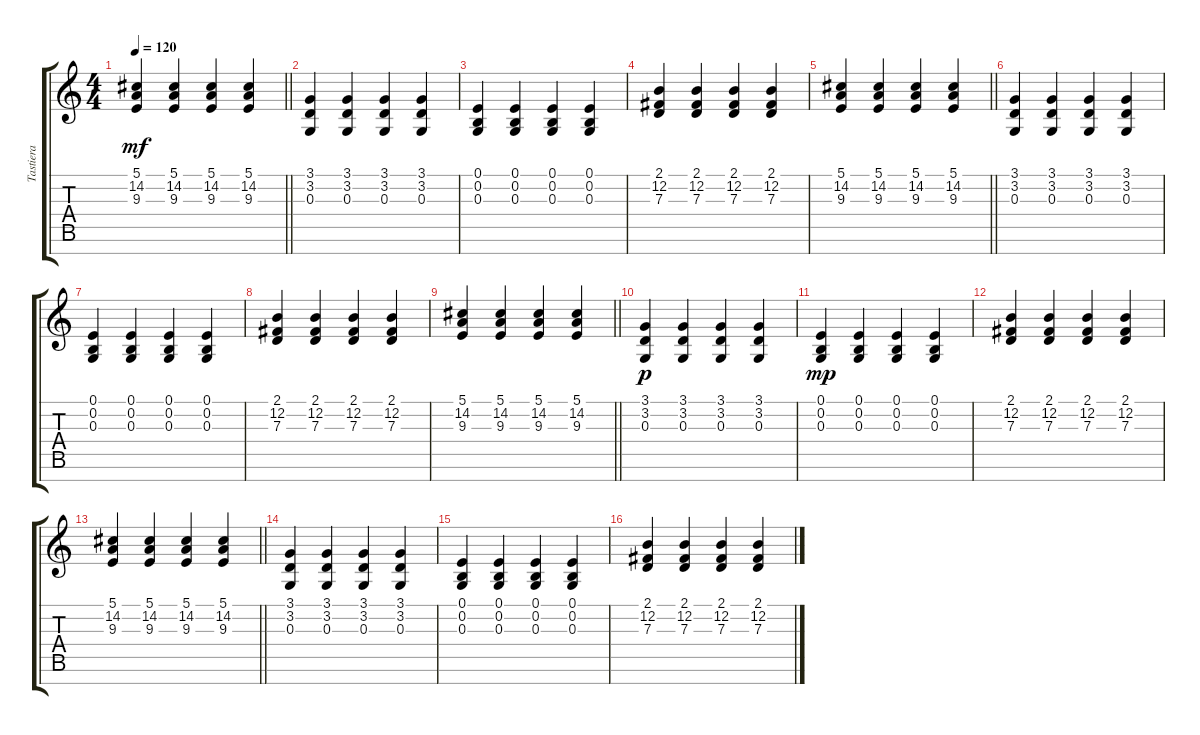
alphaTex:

\track ("Tastiera" "Tastiera") {instrument stringensemble2}
\staff {score tabs}
\tuning (E4 B3 G3 D3 A2 E2 B1) {hide}
\ts (4 4)
\tempo 120
\clef g2
\barLineRight lightlight
\ks c
(5.1 14.2 9.3).4{dy mf} (5.1 14.2 9.3).4 (5.1 14.2 9.3).4 (5.1 14.2 9.3).4 |
(3.1 3.2 0.3).4 (3.1 3.2 0.3).4 (3.1 3.2 0.3).4 (3.1 3.2 0.3).4 |
(0.1 0.2 0.3).4 (0.1 0.2 0.3).4 (0.1 0.2 0.3).4 (0.1 0.2 0.3).4 |
(2.1 12.2 7.3).4 (2.1 12.2 7.3).4 (2.1 12.2 7.3).4 (2.1 12.2 7.3).4 |
\barLineRight lightlight
(5.1 14.2 9.3).4 (5.1 14.2 9.3).4 (5.1 14.2 9.3).4 (5.1 14.2 9.3).4 |
(3.1 3.2 0.3).4 (3.1 3.2 0.3).4 (3.1 3.2 0.3).4 (3.1 3.2 0.3).4 |
(0.1 0.2 0.3).4 (0.1 0.2 0.3).4 (0.1 0.2 0.3).4 (0.1 0.2 0.3).4 |
(2.1 12.2 7.3).4 (2.1 12.2 7.3).4 (2.1 12.2 7.3).4 (2.1 12.2 7.3).4 |
\barLineRight lightlight
(5.1 14.2 9.3).4 (5.1 14.2 9.3).4 (5.1 14.2 9.3).4 (5.1 14.2 9.3).4 |
(3.1 3.2 0.3).4{dy p} (3.1 3.2 0.3).4 (3.1 3.2 0.3).4 (3.1 3.2 0.3).4 |
(0.1 0.2 0.3).4{dy mp} (0.1 0.2 0.3).4 (0.1 0.2 0.3).4 (0.1 0.2 0.3).4 |
(2.1 12.2 7.3).4 (2.1 12.2 7.3).4 (2.1 12.2 7.3).4 (2.1 12.2 7.3).4 |
\barLineRight lightlight
(5.1 14.2 9.3).4 (5.1 14.2 9.3).4 (5.1 14.2 9.3).4 (5.1 14.2 9.3).4 |
(3.1 3.2 0.3).4 (3.1 3.2 0.3).4 (3.1 3.2 0.3).4 (3.1 3.2 0.3).4 |
(0.1 0.2 0.3).4 (0.1 0.2 0.3).4 (0.1 0.2 0.3).4 (0.1 0.2 0.3).4 |
(2.1 12.2 7.3).4 (2.1 12.2 7.3).4 (2.1 12.2 7.3).4 (2.1 12.2 7.3).4
